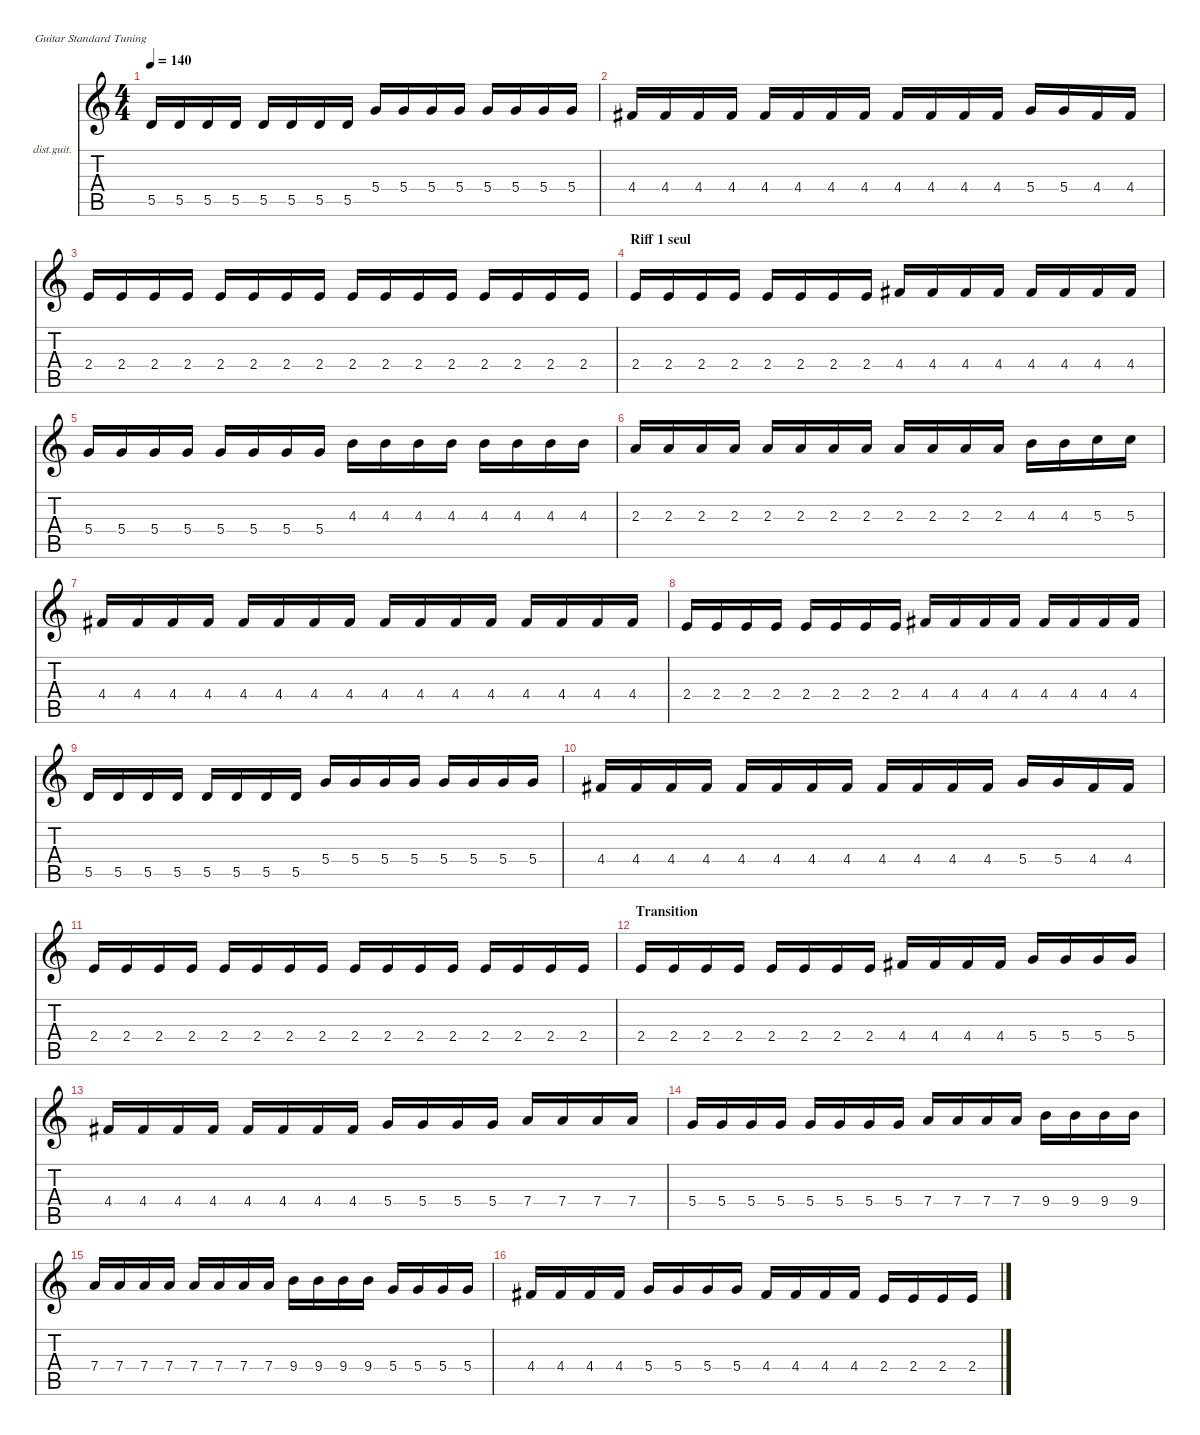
\defaultSystemsLayout 4
\hideDynamics
\bracketExtendMode nobrackets
\firstSystemTrackNameOrientation horizontal
\otherSystemsTrackNameOrientation horizontal
\track ("Lead Guitar" "dist.guit.") {instrument distortionguitar}
\staff {score tabs}
\tuning (E4 B3 G3 D3 A2 E2)
\ts (4 4)
\tempo 140
\clef g2
\ks c
5.5.16{dy mf} 5.5.16 5.5.16 5.5.16 5.5.16 5.5.16 5.5.16 5.5.16 5.4.16 5.4.16 5.4.16 5.4.16 5.4.16 5.4.16 5.4.16 5.4.16 |
4.4{acc #}.16 4.4{acc #}.16 4.4{acc #}.16 4.4{acc #}.16 4.4{acc #}.16 4.4{acc #}.16 4.4{acc #}.16 4.4{acc #}.16 4.4{acc #}.16 4.4{acc #}.16 4.4{acc #}.16 4.4{acc #}.16 5.4.16 5.4.16 4.4{acc #}.16 4.4{acc #}.16 |
2.4.16 2.4.16 2.4.16 2.4.16 2.4.16 2.4.16 2.4.16 2.4.16 2.4.16 2.4.16 2.4.16 2.4.16 2.4.16 2.4.16 2.4.16 2.4.16 |
\section ("" "Riff 1 seul")
2.4.16 2.4.16 2.4.16 2.4.16 2.4.16 2.4.16 2.4.16 2.4.16 4.4{acc #}.16 4.4{acc #}.16 4.4{acc #}.16 4.4{acc #}.16 4.4{acc #}.16 4.4{acc #}.16 4.4{acc #}.16 4.4{acc #}.16 |
5.4.16 5.4.16 5.4.16 5.4.16 5.4.16 5.4.16 5.4.16 5.4.16 4.3.16 4.3.16 4.3.16 4.3.16 4.3.16 4.3.16 4.3.16 4.3.16 |
2.3.16 2.3.16 2.3.16 2.3.16 2.3.16 2.3.16 2.3.16 2.3.16 2.3.16 2.3.16 2.3.16 2.3.16 4.3.16 4.3.16 5.3.16 5.3.16 |
4.4{acc #}.16 4.4{acc #}.16 4.4{acc #}.16 4.4{acc #}.16 4.4{acc #}.16 4.4{acc #}.16 4.4{acc #}.16 4.4{acc #}.16 4.4{acc #}.16 4.4{acc #}.16 4.4{acc #}.16 4.4{acc #}.16 4.4{acc #}.16 4.4{acc #}.16 4.4{acc #}.16 4.4{acc #}.16 |
2.4.16 2.4.16 2.4.16 2.4.16 2.4.16 2.4.16 2.4.16 2.4.16 4.4{acc #}.16 4.4{acc #}.16 4.4{acc #}.16 4.4{acc #}.16 4.4{acc #}.16 4.4{acc #}.16 4.4{acc #}.16 4.4{acc #}.16 |
5.5.16 5.5.16 5.5.16 5.5.16 5.5.16 5.5.16 5.5.16 5.5.16 5.4.16 5.4.16 5.4.16 5.4.16 5.4.16 5.4.16 5.4.16 5.4.16 |
4.4{acc #}.16 4.4{acc #}.16 4.4{acc #}.16 4.4{acc #}.16 4.4{acc #}.16 4.4{acc #}.16 4.4{acc #}.16 4.4{acc #}.16 4.4{acc #}.16 4.4{acc #}.16 4.4{acc #}.16 4.4{acc #}.16 5.4.16 5.4.16 4.4{acc #}.16 4.4{acc #}.16 |
2.4.16 2.4.16 2.4.16 2.4.16 2.4.16 2.4.16 2.4.16 2.4.16 2.4.16 2.4.16 2.4.16 2.4.16 2.4.16 2.4.16 2.4.16 2.4.16 |
\section ("" "Transition")
2.4.16 2.4.16 2.4.16 2.4.16 2.4.16 2.4.16 2.4.16 2.4.16 4.4{acc #}.16 4.4{acc #}.16 4.4{acc #}.16 4.4{acc #}.16 5.4.16 5.4.16 5.4.16 5.4.16 |
4.4{acc #}.16 4.4{acc #}.16 4.4{acc #}.16 4.4{acc #}.16 4.4{acc #}.16 4.4{acc #}.16 4.4{acc #}.16 4.4{acc #}.16 5.4.16 5.4.16 5.4.16 5.4.16 7.4.16 7.4.16 7.4.16 7.4.16 |
5.4.16 5.4.16 5.4.16 5.4.16 5.4.16 5.4.16 5.4.16 5.4.16 7.4.16 7.4.16 7.4.16 7.4.16 9.4.16 9.4.16 9.4.16 9.4.16 |
7.4.16 7.4.16 7.4.16 7.4.16 7.4.16 7.4.16 7.4.16 7.4.16 9.4.16 9.4.16 9.4.16 9.4.16 5.4.16 5.4.16 5.4.16 5.4.16 |
4.4{acc #}.16 4.4{acc #}.16 4.4{acc #}.16 4.4{acc #}.16 5.4.16 5.4.16 5.4.16 5.4.16 4.4{acc #}.16 4.4{acc #}.16 4.4{acc #}.16 4.4{acc #}.16 2.4.16 2.4.16 2.4.16 2.4.16
